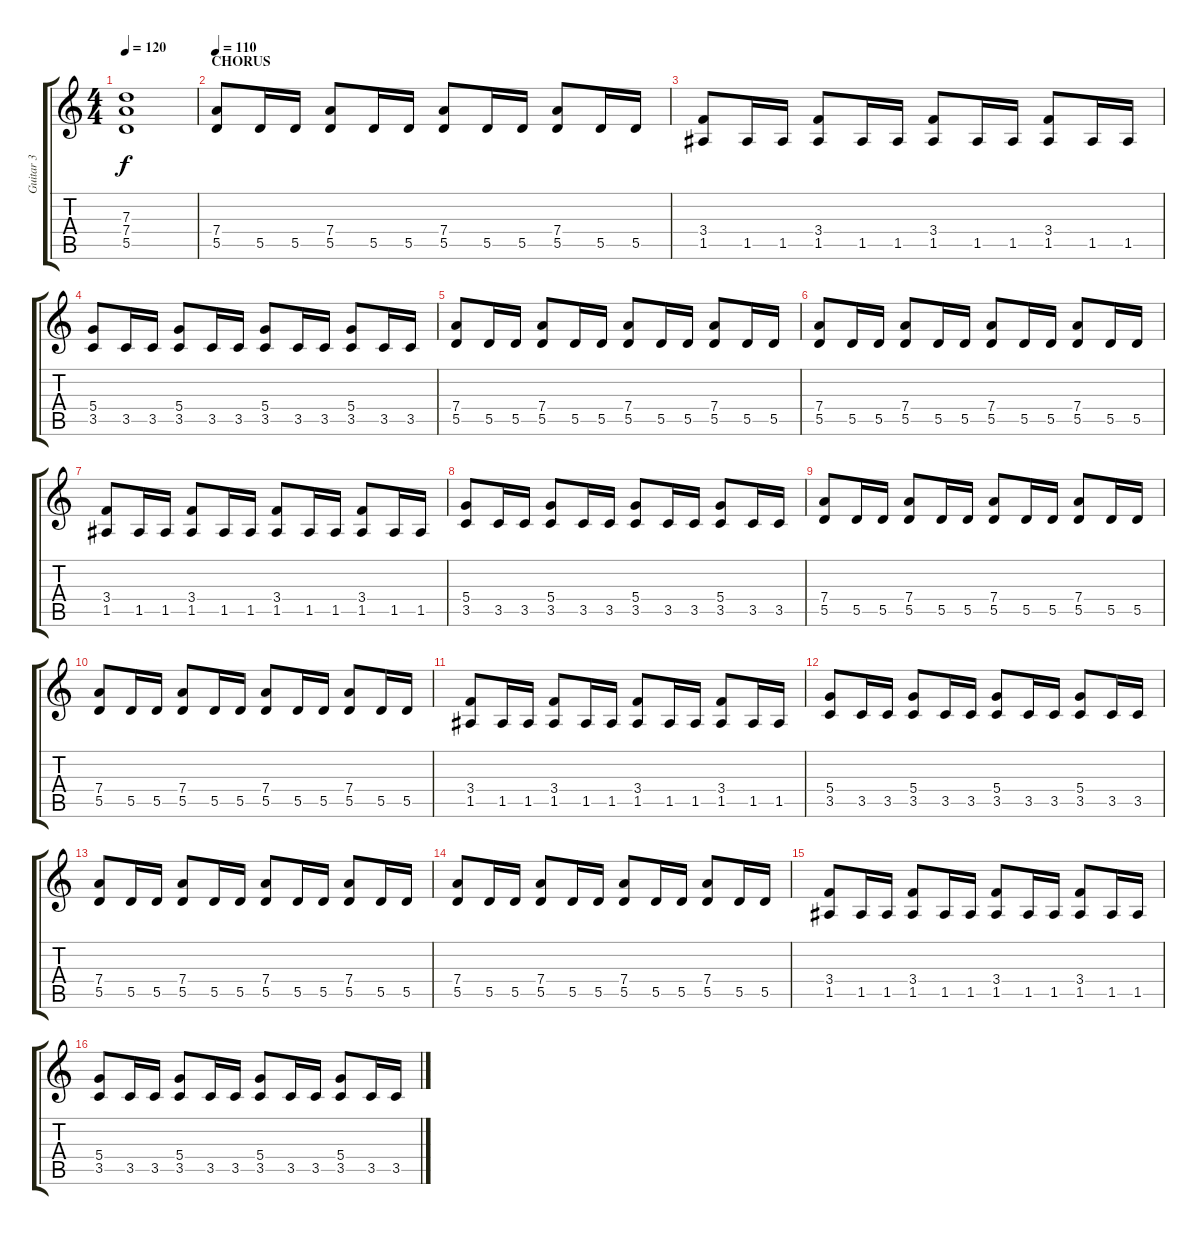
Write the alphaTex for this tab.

\track ("Guitar 3" "Guitar 3") {instrument distortionguitar}
\staff {score tabs}
\tuning (E4 B3 G3 D3 A2 E2) {hide}
\ts (4 4)
\tempo 120
\clef g2
\ks c
(7.3 7.4 5.5).1{dy f} |
\section ("" "CHORUS")
\tempo 110
(7.4 5.5).8 5.5.16 5.5.16 (7.4 5.5).8 5.5.16 5.5.16 (7.4 5.5).8 5.5.16 5.5.16 (7.4 5.5).8 5.5.16 5.5.16 |
(3.4 1.5).8 1.5.16 1.5.16 (3.4 1.5).8 1.5.16 1.5.16 (3.4 1.5).8 1.5.16 1.5.16 (3.4 1.5).8 1.5.16 1.5.16 |
(5.4 3.5).8 3.5.16 3.5.16 (5.4 3.5).8 3.5.16 3.5.16 (5.4 3.5).8 3.5.16 3.5.16 (5.4 3.5).8 3.5.16 3.5.16 |
(7.4 5.5).8 5.5.16 5.5.16 (7.4 5.5).8 5.5.16 5.5.16 (7.4 5.5).8 5.5.16 5.5.16 (7.4 5.5).8 5.5.16 5.5.16 |
(7.4 5.5).8 5.5.16 5.5.16 (7.4 5.5).8 5.5.16 5.5.16 (7.4 5.5).8 5.5.16 5.5.16 (7.4 5.5).8 5.5.16 5.5.16 |
(3.4 1.5).8 1.5.16 1.5.16 (3.4 1.5).8 1.5.16 1.5.16 (3.4 1.5).8 1.5.16 1.5.16 (3.4 1.5).8 1.5.16 1.5.16 |
(5.4 3.5).8 3.5.16 3.5.16 (5.4 3.5).8 3.5.16 3.5.16 (5.4 3.5).8 3.5.16 3.5.16 (5.4 3.5).8 3.5.16 3.5.16 |
(7.4 5.5).8 5.5.16 5.5.16 (7.4 5.5).8 5.5.16 5.5.16 (7.4 5.5).8 5.5.16 5.5.16 (7.4 5.5).8 5.5.16 5.5.16 |
(7.4 5.5).8 5.5.16 5.5.16 (7.4 5.5).8 5.5.16 5.5.16 (7.4 5.5).8 5.5.16 5.5.16 (7.4 5.5).8 5.5.16 5.5.16 |
(3.4 1.5).8 1.5.16 1.5.16 (3.4 1.5).8 1.5.16 1.5.16 (3.4 1.5).8 1.5.16 1.5.16 (3.4 1.5).8 1.5.16 1.5.16 |
(5.4 3.5).8 3.5.16 3.5.16 (5.4 3.5).8 3.5.16 3.5.16 (5.4 3.5).8 3.5.16 3.5.16 (5.4 3.5).8 3.5.16 3.5.16 |
(7.4 5.5).8 5.5.16 5.5.16 (7.4 5.5).8 5.5.16 5.5.16 (7.4 5.5).8 5.5.16 5.5.16 (7.4 5.5).8 5.5.16 5.5.16 |
(7.4 5.5).8 5.5.16 5.5.16 (7.4 5.5).8 5.5.16 5.5.16 (7.4 5.5).8 5.5.16 5.5.16 (7.4 5.5).8 5.5.16 5.5.16 |
(3.4 1.5).8 1.5.16 1.5.16 (3.4 1.5).8 1.5.16 1.5.16 (3.4 1.5).8 1.5.16 1.5.16 (3.4 1.5).8 1.5.16 1.5.16 |
(5.4 3.5).8 3.5.16 3.5.16 (5.4 3.5).8 3.5.16 3.5.16 (5.4 3.5).8 3.5.16 3.5.16 (5.4 3.5).8 3.5.16 3.5.16
